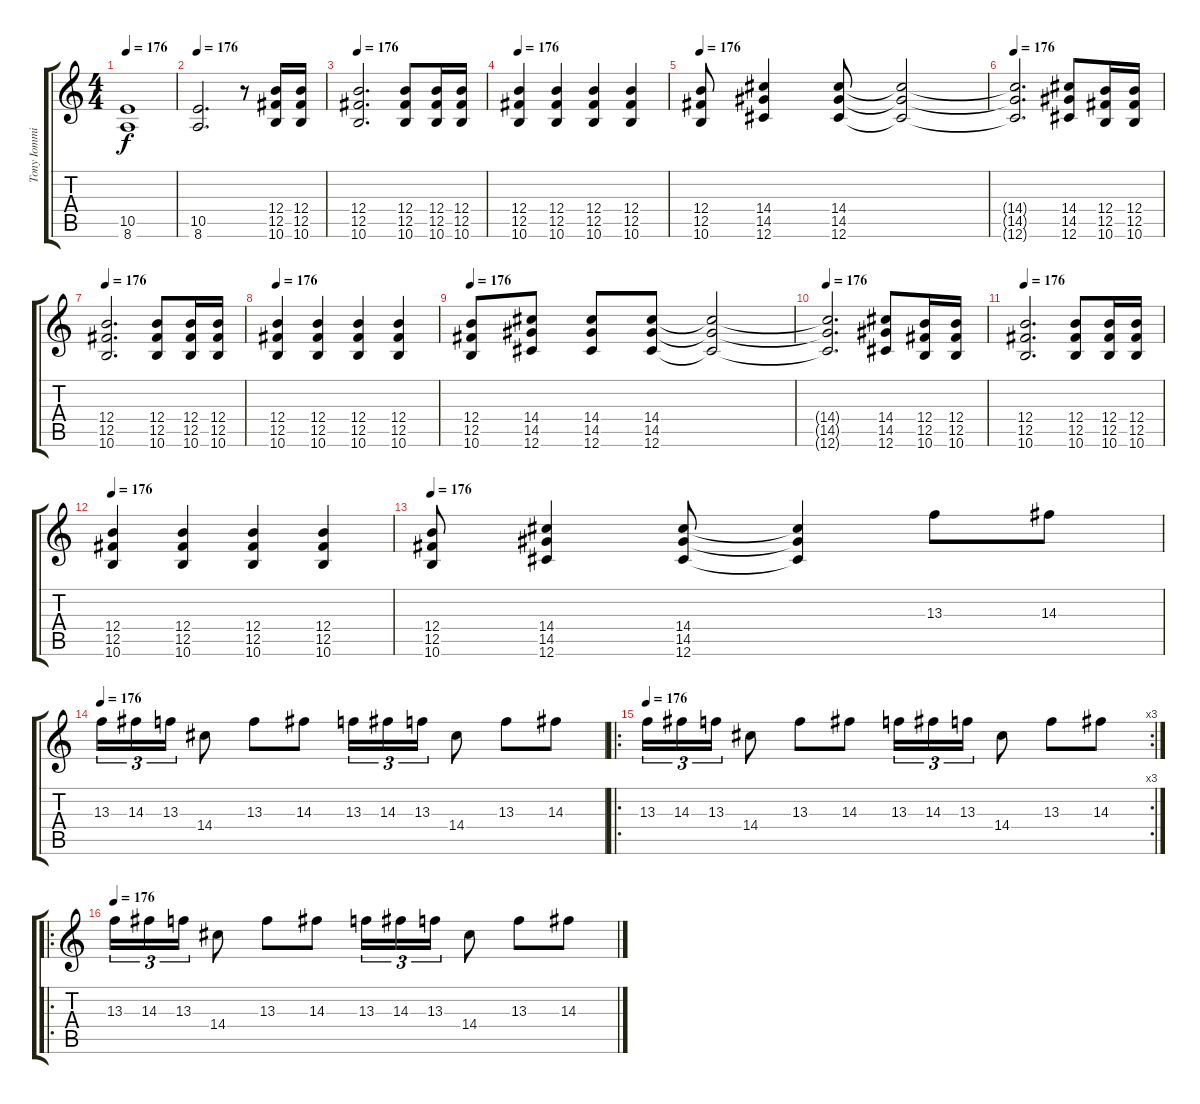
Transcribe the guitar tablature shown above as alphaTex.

\track ("Tony Iommi" "Tony Iommi") {instrument distortionguitar}
\staff {score tabs}
\tuning (Db4 Ab3 E3 B2 Gb2 Db2) {hide}
\ts (4 4)
\tempo 176
\clef g2
\ks c
(10.5 8.6).1{dy f} |
\tempo 176
(10.5 8.6).2{d} r.8 (12.4 12.5 10.6).16 (12.4 12.5 10.6).16 |
\tempo 176
(12.4 12.5 10.6).2{d} (12.4 12.5 10.6).8 (12.4 12.5 10.6).16 (12.4 12.5 10.6).16 |
\tempo 176
(12.4 12.5 10.6).4 (12.4 12.5 10.6).4 (12.4 12.5 10.6).4 (12.4 12.5 10.6).4 |
\tempo 176
(12.4 12.5 10.6).8 (14.4 14.5 12.6).4 (14.4 14.5 12.6).8 (14.4{t} 14.5{t} 12.6{t}).2 |
\tempo 176
(14.4{t} 14.5{t} 12.6{t}).2{d} (14.4 14.5 12.6).8 (12.4 12.5 10.6).16 (12.4 12.5 10.6).16 |
\tempo 176
(12.4 12.5 10.6).2{d} (12.4 12.5 10.6).8 (12.4 12.5 10.6).16 (12.4 12.5 10.6).16 |
\tempo 176
(12.4 12.5 10.6).4 (12.4 12.5 10.6).4 (12.4 12.5 10.6).4 (12.4 12.5 10.6).4 |
\tempo 176
(12.4 12.5 10.6).8 (14.4 14.5 12.6).8 (14.4 14.5 12.6).8 (14.4 14.5 12.6).8 (14.4{t} 14.5{t} 12.6{t}).2 |
\tempo 176
(14.4{t} 14.5{t} 12.6{t}).2{d} (14.4 14.5 12.6).8 (12.4 12.5 10.6).16 (12.4 12.5 10.6).16 |
\tempo 176
(12.4 12.5 10.6).2{d} (12.4 12.5 10.6).8 (12.4 12.5 10.6).16 (12.4 12.5 10.6).16 |
\tempo 176
(12.4 12.5 10.6).4 (12.4 12.5 10.6).4 (12.4 12.5 10.6).4 (12.4 12.5 10.6).4 |
\tempo 176
(12.4 12.5 10.6).8 (14.4 14.5 12.6).4 (14.4 14.5 12.6).8 (14.4{t} 14.5{t} 12.6{t}).4 13.3.8 14.3.8 |
\tempo 176
13.3.16{tu (3 2)} 14.3.16{tu (3 2)} 13.3.16{tu (3 2)} 14.4.8 13.3.8 14.3.8 13.3.16{tu (3 2)} 14.3.16{tu (3 2)} 13.3.16{tu (3 2)} 14.4.8 13.3.8 14.3.8 |
\ro
\rc 3
\tempo 176
13.3.16{tu (3 2)} 14.3.16{tu (3 2)} 13.3.16{tu (3 2)} 14.4.8 13.3.8 14.3.8 13.3.16{tu (3 2)} 14.3.16{tu (3 2)} 13.3.16{tu (3 2)} 14.4.8 13.3.8 14.3.8 |
\ro
\tempo 176
13.3.16{tu (3 2)} 14.3.16{tu (3 2)} 13.3.16{tu (3 2)} 14.4.8 13.3.8 14.3.8 13.3.16{tu (3 2)} 14.3.16{tu (3 2)} 13.3.16{tu (3 2)} 14.4.8 13.3.8 14.3.8
